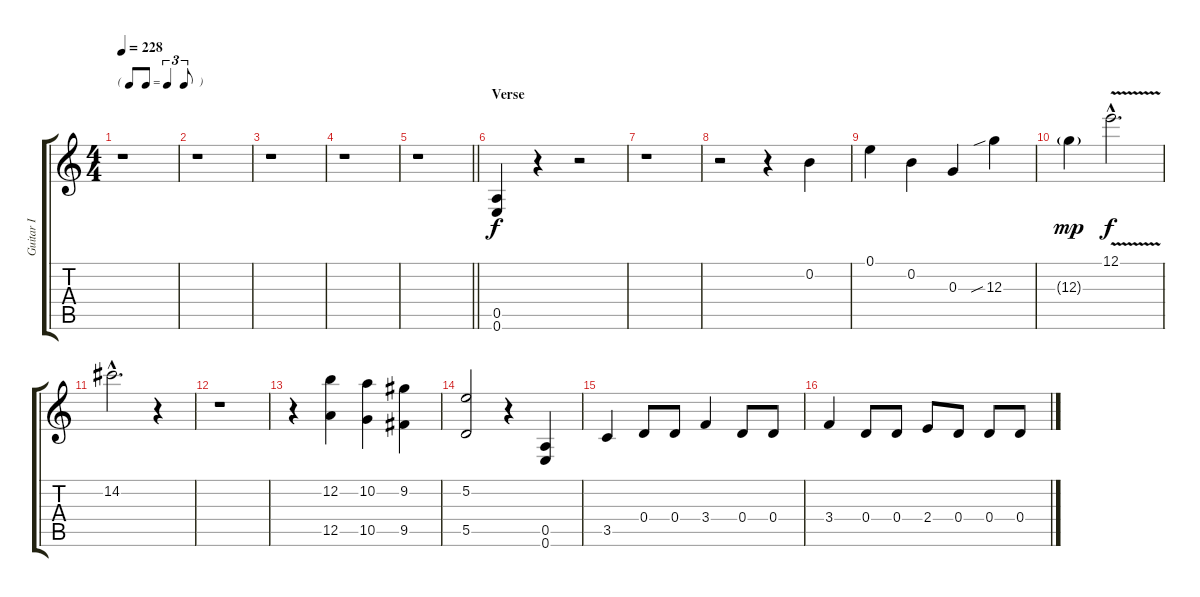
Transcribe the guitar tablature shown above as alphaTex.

\track ("Guitar I" "Guitar I") {instrument acousticguitarsteel}
\staff {score tabs}
\tuning (E4 B3 G3 D3 A2 E2) {hide}
\ts (4 4)
\tf triplet8th
\tempo 228
\clef g2
\ks c
r.1{dy f} |
r.1 |
r.1 |
r.1 |
\barLineRight lightlight
r.1 |
\section ("" "Verse")
(0.5 0.6).4 r.4 r.2 |
r.1 |
r.2 r.4 0.2.4 |
0.1.4 0.2.4 0.3.4 12.3{sib}.4 |
12.3{g}.4{dy mp} 12.1{v hac}.2{d dy f} |
14.2{hac}.2{d} r.4 |
r.1 |
r.4 (12.2 12.5).4 (10.2 10.5).4 (9.2 9.5).4 |
(5.2 5.5).2 r.4 (0.5 0.6).4 |
3.5.4 0.4.8 0.4.8 3.4.4 0.4.8 0.4.8 |
3.4.4 0.4.8 0.4.8 2.4.8 0.4.8 0.4.8 0.4.8
